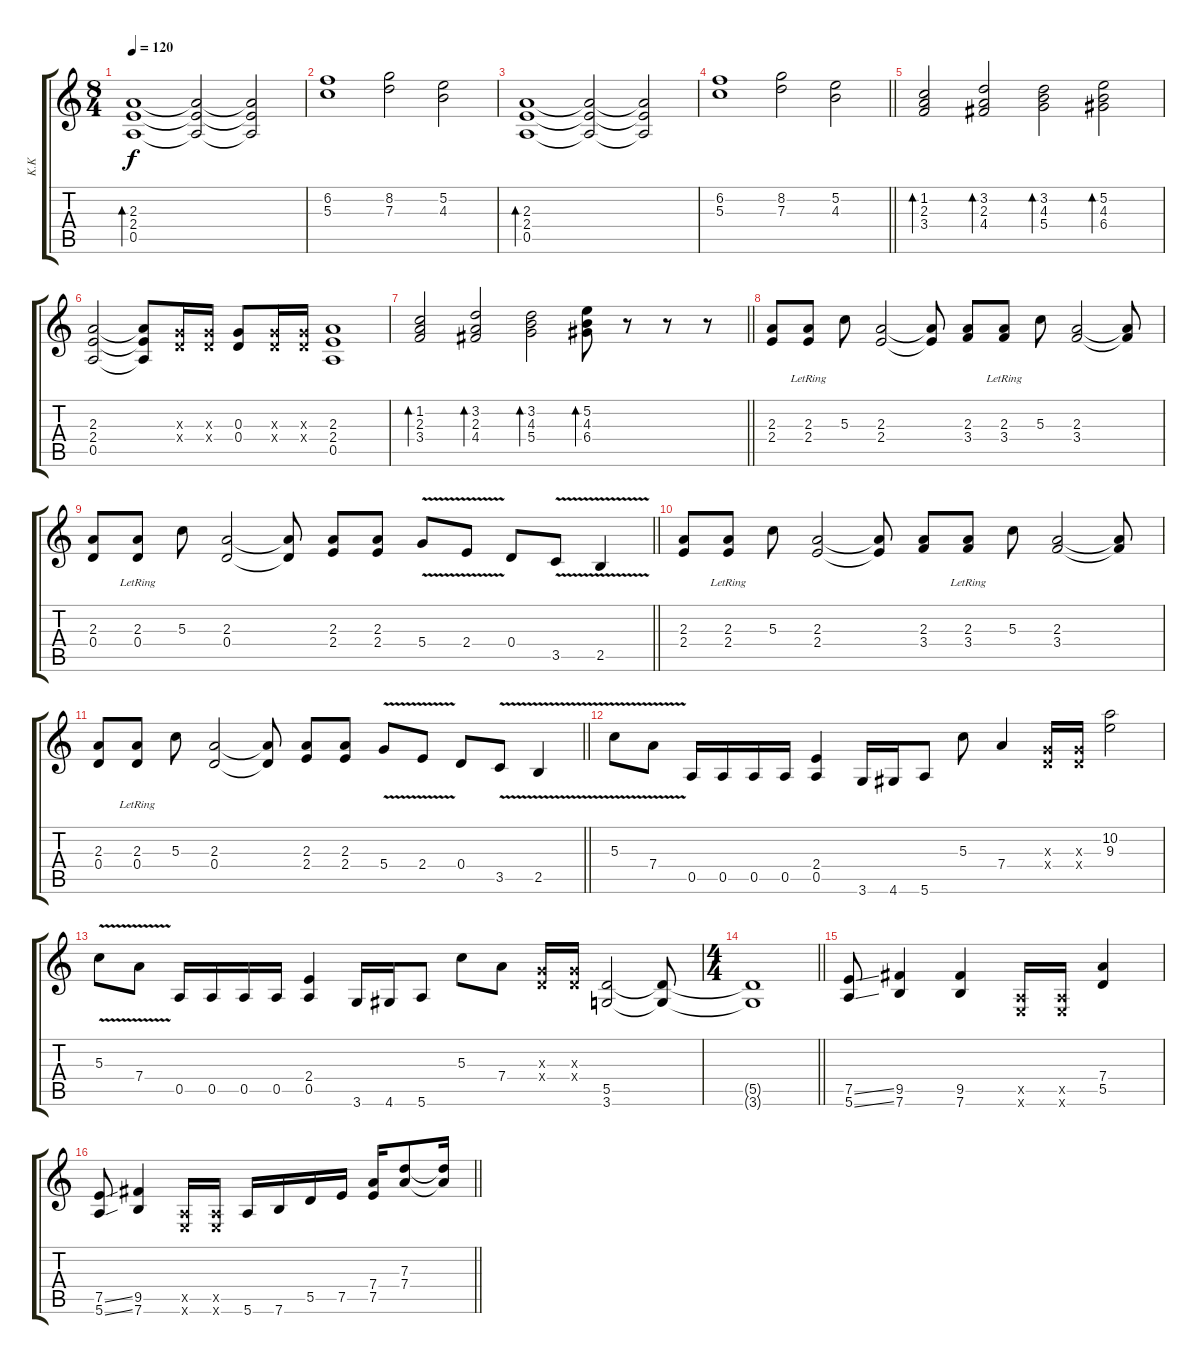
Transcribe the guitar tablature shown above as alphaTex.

\track ("K.K" "K.K") {instrument electricguitarclean}
\staff {score tabs}
\tuning (E4 B3 G3 D3 A2 E2) {hide}
\ts (8 4)
\section ("" "")
\tempo 120
\clef g2
\ks c
(2.3 2.4 0.5).1{bd 60 dy f instrument distortionguitar} (2.3{t} 2.4{t} 0.5{t}).2 (2.3{t} 2.4{t} 0.5{t}).2 |
(6.2 5.3).1 (8.2 7.3).2 (5.2 4.3).2 |
(2.3 2.4 0.5).1{bd 60 instrument distortionguitar} (2.3{t} 2.4{t} 0.5{t}).2 (2.3{t} 2.4{t} 0.5{t}).2 |
\barLineRight lightlight
(6.2 5.3).1 (8.2 7.3).2 (5.2 4.3).2 |
\section ("" "")
(1.2 2.3 3.4).2{bd 60} (3.2 2.3 4.4).2{bd 60} (3.2 4.3 5.4).2{bd 60} (5.2 4.3 6.4).2{bd 60} |
(2.3 2.4 0.5).2 (2.3{t} 2.4{t} 0.5{t}).8 (0.3{x} 0.4{x}).16 (0.3{x} 0.4{x}).16 (0.3 0.4).8 (0.3{x} 0.4{x}).16 (0.3{x} 0.4{x}).16 (2.3 2.4 0.5).1 |
\barLineRight lightlight
(1.2 2.3 3.4).2{bd 60} (3.2 2.3 4.4).2{bd 60} (3.2 4.3 5.4).2{bd 60} (5.2 4.3 6.4).8{bd 60} r.8 r.8 r.8 |
\section ("" "")
(2.3 2.4).8 (2.3 2.4{lr}).8 5.3.8 (2.3 2.4).2 (2.3{t} 2.4{t}).8 (2.3 3.4).8 (2.3 3.4{lr}).8 5.3.8 (2.3 3.4).2 (2.3{t} 3.4{t}).8 |
\barLineRight lightlight
(2.3 0.4).8 (2.3 0.4{lr}).8 5.3.8 (2.3 0.4).2 (2.3{t} 0.4{t}).8 (2.3 2.4).8 (2.3 2.4).8 5.4{v}.8 2.4{v}.8 0.4.8 3.5{v}.8 2.5{v}.4 |
(2.3 2.4).8 (2.3 2.4{lr}).8 5.3.8 (2.3 2.4).2 (2.3{t} 2.4{t}).8 (2.3 3.4).8 (2.3 3.4{lr}).8 5.3.8 (2.3 3.4).2 (2.3{t} 3.4{t}).8 |
\barLineRight lightlight
(2.3 0.4).8 (2.3 0.4{lr}).8 5.3.8 (2.3 0.4).2 (2.3{t} 0.4{t}).8 (2.3 2.4).8 (2.3 2.4).8 5.4{v}.8 2.4{v}.8 0.4.8 3.5{v}.8 2.5{v}.4 |
5.3{v}.8 7.4{v}.8 0.5.16 0.5.16 0.5.16 0.5.16 (2.4 0.5).4 3.6.16 4.6.16 5.6.8 5.3.8 7.4.4 (0.3{x} 0.4{x}).16 (0.3{x} 0.4{x}).16 (10.2 9.3).2 |
5.3{v}.8 7.4{v}.8 0.5.16 0.5.16 0.5.16 0.5.16 (2.4 0.5).4 3.6.16 4.6.16 5.6.8 5.3.8 7.4.8 (0.3{x} 0.4{x}).16 (0.3{x} 0.4{x}).16 (5.5 3.6).2 (5.5{t} 3.6{t}).8 |
\ts (4 4)
\barLineRight lightlight
(5.5{t} 3.6{t}).1 |
\section ("" "")
(7.5{ss} 5.6{ss}).8{volume 11} (9.5 7.6).4 (9.5 7.6).4 (0.5{x} 0.6{x}).16 (0.5{x} 0.6{x}).16 (7.4 5.5).4 |
\barLineRight lightlight
(7.5{ss} 5.6{ss}).8 (9.5 7.6).4 (0.5{x} 0.6{x}).16 (0.5{x} 0.6{x}).16 5.6.16 7.6.16 5.5.16 7.5.16 (7.4 7.5).16 (7.3 7.4).8 (7.3{t} 7.4{t}).16
